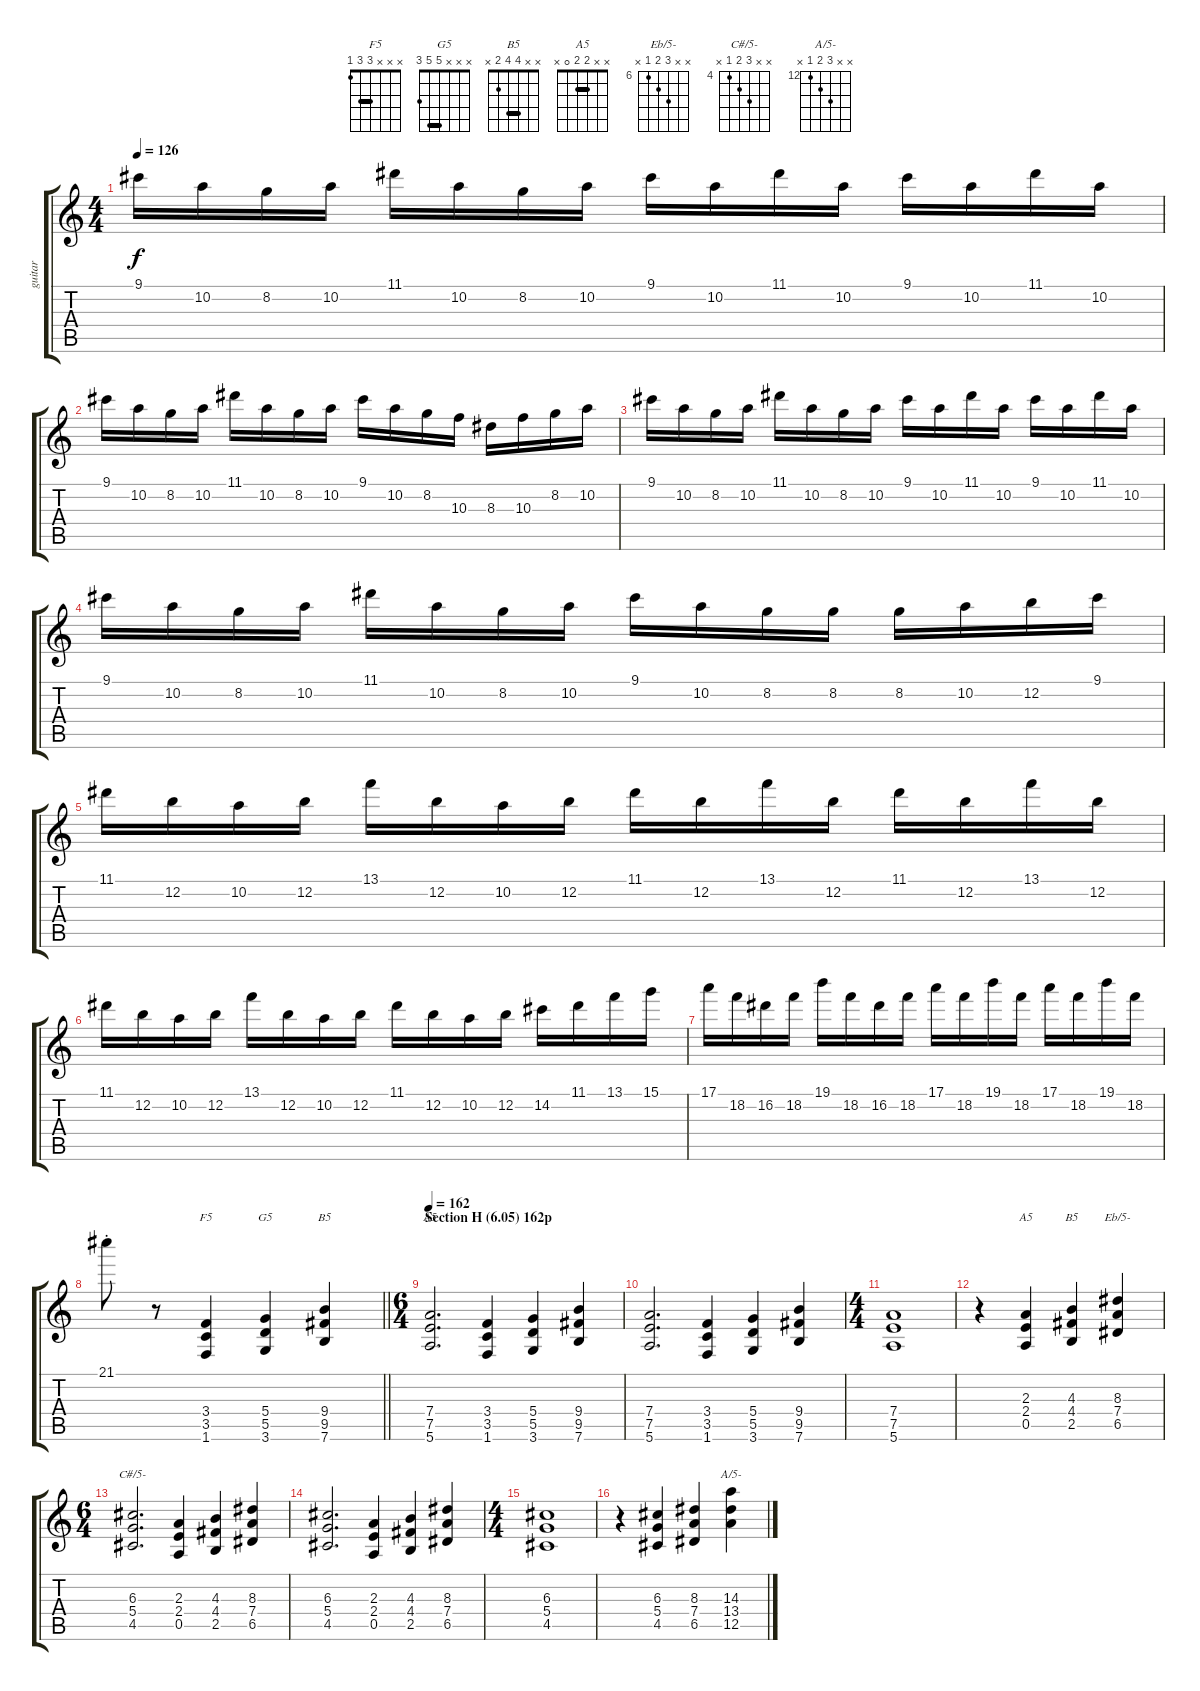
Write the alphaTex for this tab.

\track ("guitar" "guitar") {instrument electricguitarjazz}
\staff {score tabs}
\tuning (E4 B3 G3 D3 A2 E2) {hide}
\chord ("F5" x x x 3 3 1) {barre 3}
\chord ("G5" x x x 5 5 3) {barre 5}
\chord ("B5" x x x 9 9 7) {firstfret 7 barre 9}
\chord ("A5" x x x 7 7 5) {firstfret 5 barre 7}
\chord ("A5" x x 2 2 0 x) {barre 2}
\chord ("B5" x x 4 4 2 x) {barre 4}
\chord ("Eb/5-" x x 8 7 6 x) {firstfret 6}
\chord ("C#/5-" x x 6 5 4 x) {firstfret 4}
\chord ("A/5-" x x 14 13 12 x) {firstfret 12}
\ts (4 4)
\tempo 126
\clef g2
\ks c
9.1.16{dy f} 10.2.16 8.2.16 10.2.16 11.1.16 10.2.16 8.2.16 10.2.16 9.1.16 10.2.16 11.1.16 10.2.16 9.1.16 10.2.16 11.1.16 10.2.16 |
9.1.16 10.2.16 8.2.16 10.2.16 11.1.16 10.2.16 8.2.16 10.2.16 9.1.16 10.2.16 8.2.16 10.3.16 8.3.16 10.3.16 8.2.16 10.2.16 |
9.1.16 10.2.16 8.2.16 10.2.16 11.1.16 10.2.16 8.2.16 10.2.16 9.1.16 10.2.16 11.1.16 10.2.16 9.1.16 10.2.16 11.1.16 10.2.16 |
9.1.16 10.2.16 8.2.16 10.2.16 11.1.16 10.2.16 8.2.16 10.2.16 9.1.16 10.2.16 8.2.16 8.2.16 8.2.16 10.2.16 12.2.16 9.1.16 |
11.1.16 12.2.16 10.2.16 12.2.16 13.1.16 12.2.16 10.2.16 12.2.16 11.1.16 12.2.16 13.1.16 12.2.16 11.1.16 12.2.16 13.1.16 12.2.16 |
11.1.16 12.2.16 10.2.16 12.2.16 13.1.16 12.2.16 10.2.16 12.2.16 11.1.16 12.2.16 10.2.16 12.2.16 14.2.16 11.1.16 13.1.16 15.1.16 |
17.1.16 18.2.16 16.2.16 18.2.16 19.1.16 18.2.16 16.2.16 18.2.16 17.1.16 18.2.16 19.1.16 18.2.16 17.1.16 18.2.16 19.1.16 18.2.16 |
\barLineRight lightlight
21.1{st}.8 r.8 (3.4 3.5 1.6).4{ch "F5"} (5.4 5.5 3.6).4{ch "G5"} (9.4 9.5 7.6).4{ch "B5"} |
\ts (6 4)
\section ("" "Section H (6.05) 162p")
\tempo 162
(7.4 7.5 5.6).2{d ch "A5"} (3.4 3.5 1.6).4 (5.4 5.5 3.6).4 (9.4 9.5 7.6).4 |
(7.4 7.5 5.6).2{d} (3.4 3.5 1.6).4 (5.4 5.5 3.6).4 (9.4 9.5 7.6).4 |
\ts (4 4)
(7.4 7.5 5.6).1 |
r.4 (2.3 2.4 0.5).4{ch "A5"} (4.3 4.4 2.5).4{ch "B5"} (8.3 7.4 6.5).4{ch "Eb/5-"} |
\ts (6 4)
(6.3 5.4 4.5).2{d ch "C#/5-"} (2.3 2.4 0.5).4 (4.3 4.4 2.5).4 (8.3 7.4 6.5).4 |
(6.3 5.4 4.5).2{d} (2.3 2.4 0.5).4 (4.3 4.4 2.5).4 (8.3 7.4 6.5).4 |
\ts (4 4)
(6.3 5.4 4.5).1 |
r.4 (6.3 5.4 4.5).4 (8.3 7.4 6.5).4 (14.3 13.4 12.5).4{ch "A/5-"}
